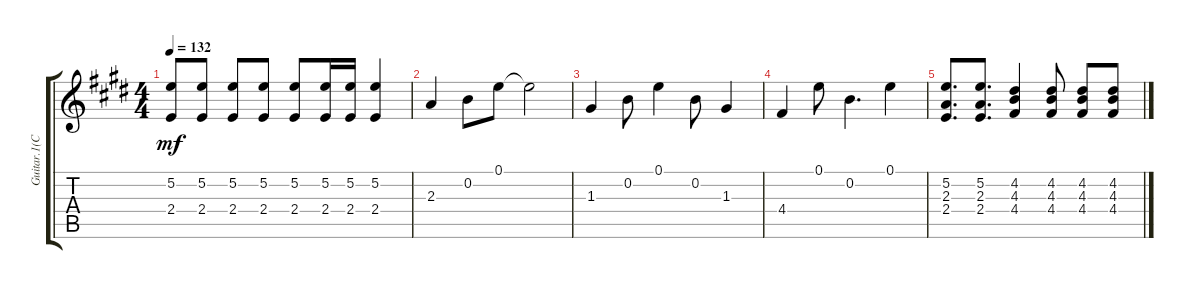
\track ("Guitar.1(Crunch)" "Guitar.1(C") {instrument overdrivenguitar}
\staff {score tabs}
\tuning (E4 B3 G3 D3 A2 E2) {hide}
\ts (4 4)
\tempo 132
\clef g2
\ks e
(5.2 2.4).8{dy mf} (5.2 2.4).8 (5.2 2.4).8 (5.2 2.4).8 (5.2 2.4).8 (5.2 2.4).16 (5.2 2.4).16 (5.2 2.4).4 |
2.3.4 0.2.8 0.1.8 0.1{t}.2 |
1.3.4 0.2.8 0.1.4 0.2.8 1.3.4 |
4.4.4 0.1.8 0.2.4{d} 0.1.4 |
(5.2 2.3 2.4).8{d} (5.2 2.3 2.4).8{d} (4.2 4.3 4.4).4 (4.2 4.3 4.4).8 (4.2 4.3 4.4).8 (4.2 4.3 4.4).8
